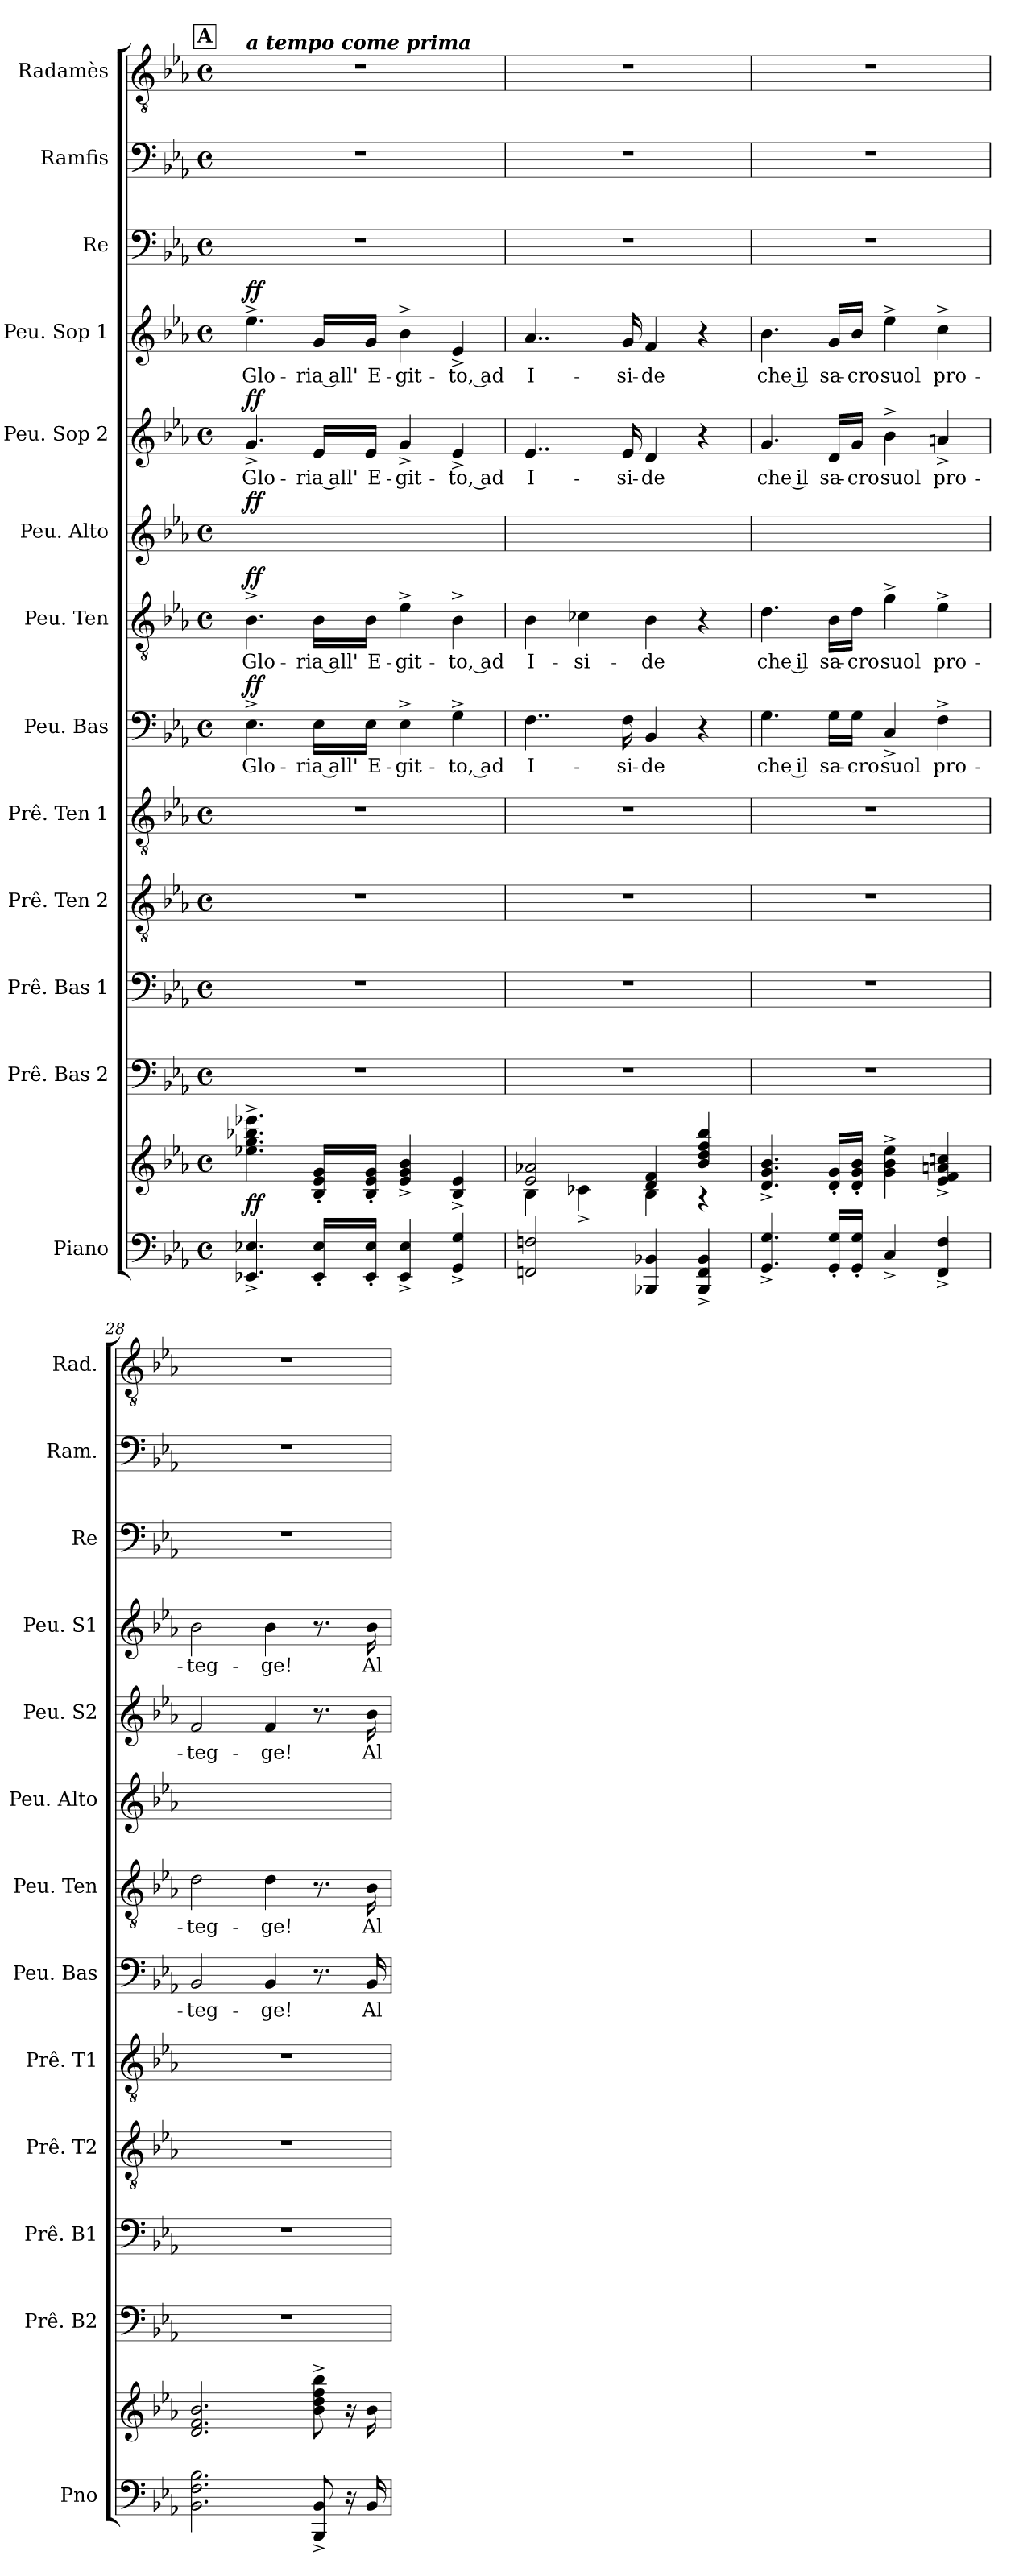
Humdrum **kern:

**kern	**kern	**dynam	**kern	**kern	**kern	**kern	**kern	**text	**dynam	**kern	**text	**dynam	**kern	**dynam	**kern	**text	**dynam	**kern	**text	**dynam	**kern	**kern	**kern
*part13	*part13	*part13	*part12	*part11	*part10	*part9	*part8	*part8	*part8	*part7	*part7	*part7	*part6	*part6	*part5	*part5	*part5	*part4	*part4	*part4	*part3	*part2	*part1
*staff14	*staff13	*staff13/14	*staff12	*staff11	*staff10	*staff9	*staff8	*staff8	*staff8	*staff7	*staff7	*staff7	*staff6	*staff6	*staff5	*staff5	*staff5	*staff4	*staff4	*staff4	*staff3	*staff2	*staff1
*I"Piano	*	*	*I"Prê. Bas 2	*I"Prê. Bas 1	*I"Prê. Ten 2	*I"Prê. Ten 1	*I"Peu. Bas	*	*	*I"Peu. Ten	*	*	*I"Peu. Alto	*	*I"Peu. Sop 2	*	*	*I"Peu. Sop 1	*	*	*I"Re	*I"Ramfis	*I"Radamès
*I'Pno	*	*	*I'Prê. B2	*I'Prê. B1	*I'Prê. T2	*I'Prê. T1	*I'Peu. Bas	*	*	*I'Peu. Ten	*	*	*I'Peu. Alto	*	*I'Peu. S2	*	*	*I'Peu. S1	*	*	*I'Re	*I'Ram.	*I'Rad.
!!LO:LB:g=z
*clefF4	*clefG2	*	*clefF4	*clefF4	*clefGv2	*clefGv2	*clefF4	*	*	*clefGv2	*	*	*clefG2	*	*clefG2	*	*	*clefG2	*	*	*clefF4	*clefF4	*clefGv2
*k[b-e-a-]	*k[b-e-a-]	*	*k[b-e-a-]	*k[b-e-a-]	*k[b-e-a-]	*k[b-e-a-]	*k[b-e-a-]	*	*	*k[b-e-a-]	*	*	*k[b-e-a-]	*	*k[b-e-a-]	*	*	*k[b-e-a-]	*	*	*k[b-e-a-]	*k[b-e-a-]	*k[b-e-a-]
*M4/4	*M4/4	*	*M4/4	*M4/4	*M4/4	*M4/4	*M4/4	*	*	*M4/4	*	*	*M4/4	*	*M4/4	*	*	*M4/4	*	*	*M4/4	*M4/4	*M4/4
*met(c)	*met(c)	*	*met(c)	*met(c)	*met(c)	*met(c)	*met(c)	*	*	*met(c)	*	*	*met(c)	*	*met(c)	*	*	*met(c)	*	*	*met(c)	*met(c)	*met(c)
!!LO:REH:place=s1:a:fs=18:t=A
=25	=25	=25	=25	=25	=25	=25	=25	=25	=25	=25	=25	=25	=25	=25	=25	=25	=25	=25	=25	=25	=25	=25	=25
!	!	!	!	!	!	!	!	!	!	!	!	!	!	!	!	!	!	!	!	!	!	!	!LO:TX:a:Bi:t=a tempo come prima
!	!	!LO:DY:a=2	!	!	!	!	!	!LO:LY:b:color=#0055FF	!LO:DY:a	!	!LO:LY:b:color=#0055FF	!LO:DY:a	!	!LO:DY:a	!	!LO:LY:b:color=#AA0000	!LO:DY:a	!	!LO:LY:b:color=#0055FF	!LO:DY:a	!	!	!
4.EE-X/^ 4.E-X/^	4.ee-X\^ 4.gg\^ 4.bb-X\^ 4.eee-X\^	ff	1r	1r	1r	1r	4.E-^\	Glo-	ff	4.B-^\	Glo-	ff	1ryy	ff	4.g^/	Glo-	ff	4.ee-^\	Glo-	ff	1r	1r	1r
!	!	!	!	!	!	!	!	!LO:LY:b:color=#0055FF	!	!	!LO:LY:b:color=#0055FF	!	!	!	!	!LO:LY:b:color=#AA0000	!	!	!LO:LY:b:color=#0055FF	!	!	!	!
16EE-/' 16E-/'LL	16B-/' 16e-/' 16g/'LL	.	.	.	.	.	16E-\LL	ria all'	.	16B-\LL	ria all'	.	.	.	16e-/LL	ria all'	.	16g/LL	ria all'	.	.	.	.
!	!	!	!	!	!	!	!	!LO:LY:b:color=#0055FF	!	!	!LO:LY:b:color=#0055FF	!	!	!	!	!LO:LY:b:color=#AA0000	!	!	!LO:LY:b:color=#0055FF	!	!	!	!
16EE-/' 16E-/'JJ	16B-/' 16e-/' 16g/'JJ	.	.	.	.	.	16E-\JJ	E-	.	16B-\JJ	E-	.	.	.	16e-/JJ	E-	.	16g/JJ	E-	.	.	.	.
!	!	!	!	!	!	!	!	!LO:LY:b:color=#0055FF	!	!	!LO:LY:b:color=#0055FF	!	!	!	!	!LO:LY:b:color=#AA0000	!	!	!LO:LY:b:color=#0055FF	!	!	!	!
4EE-/^ 4E-/^	4e-/^ 4g/^ 4b-/^	.	.	.	.	.	4E-^\	-git-	.	4e-^\	-git-	.	.	.	4g^/	-git-	.	4b-^\	-git-	.	.	.	.
!	!	!	!	!	!	!	!	!LO:LY:b:color=#0055FF	!	!	!LO:LY:b:color=#0055FF	!	!	!	!	!LO:LY:b:color=#AA0000	!	!	!LO:LY:b:color=#0055FF	!	!	!	!
4GG/^ 4G/^	4B-/^ 4e-/^	.	.	.	.	.	4G^\	to, ad	.	4B-^\	to, ad	.	.	.	4e-^/	to, ad	.	4e-^/	to, ad	.	.	.	.
=26	=26	=26	=26	=26	=26	=26	=26	=26	=26	=26	=26	=26	=26	=26	=26	=26	=26	=26	=26	=26	=26	=26	=26
*	*^	*	*	*	*	*	*	*	*	*	*	*	*	*	*	*	*	*	*	*	*	*	*
!	!	!	!	!	!	!	!	!	!LO:LY:b:color=#0055FF	!	!	!LO:LY:b:color=#0055FF	!	!	!	!	!LO:LY:b:color=#AA0000	!	!	!LO:LY:b:color=#0055FF	!	!	!	!
2FFn/ 2Fn/	2e-/ 2a-X/	4B-\	.	1r	1r	1r	1r	4..F\	I-	.	4B-\	I-	.	1ryy	.	4..e-/	I-	.	4..a-/	I-	.	1r	1r	1r
!	!	!	!	!	!	!	!	!	!	!	!	!LO:LY:b:color=#0055FF	!	!	!	!	!	!	!	!	!	!	!	!
.	.	4c-X^\	.	.	.	.	.	.	.	.	4c-X\	-si-	.	.	.	.	.	.	.	.	.	.	.	.
!	!	!	!	!	!	!	!	!	!LO:LY:b:color=#0055FF	!	!	!	!	!	!	!	!LO:LY:b:color=#AA0000	!	!	!LO:LY:b:color=#0055FF	!	!	!	!
.	.	.	.	.	.	.	.	16F\	-si-	.	.	.	.	.	.	16e-/	-si-	.	16g/	-si-	.	.	.	.
!	!	!	!	!	!	!	!	!	!LO:LY:b:color=#0055FF	!	!	!LO:LY:b:color=#0055FF	!	!	!	!	!LO:LY:b:color=#AA0000	!	!	!LO:LY:b:color=#0055FF	!	!	!	!
4BBB-X/ 4BB-X/	4d/ 4f/	4B-\	.	.	.	.	.	4BB-/	-de	.	4B-\	-de	.	.	.	4d/	-de	.	4f/	-de	.	.	.	.
4BBB-/^ 4FF/^ 4BB-/^	4b-/ 4dd/ 4ff/ 4bb-/	4r	.	.	.	.	.	4r	.	.	4r	.	.	.	.	4r	.	.	4r	.	.	.	.	.
=27	=27	=27	=27	=27	=27	=27	=27	=27	=27	=27	=27	=27	=27	=27	=27	=27	=27	=27	=27	=27	=27	=27	=27	=27
!	!	!	!	!	!	!	!	!	!LO:LY:b:color=#0055FF	!	!	!LO:LY:b:color=#0055FF	!	!	!	!	!LO:LY:b:color=#AA0000	!	!	!LO:LY:b:color=#0055FF	!	!	!	!
*	*v	*v	*	*	*	*	*	*	*	*	*	*	*	*	*	*	*	*	*	*	*	*	*	*
4.GG/^ 4.G/^	4.d/^ 4.g/^ 4.b-/^	.	1r	1r	1r	1r	4.G\	che il	.	4.d\	che il	.	1ryy	.	4.g/	che il	.	4.b-\	che il	.	1r	1r	1r
!	!	!	!	!	!	!	!	!LO:LY:b:color=#0055FF	!	!	!LO:LY:b:color=#0055FF	!	!	!	!	!LO:LY:b:color=#AA0000	!	!	!LO:LY:b:color=#0055FF	!	!	!	!
16GG/' 16G/'LL	16d/' 16g/'LL	.	.	.	.	.	16G\LL	sa-	.	16B-\LL	sa-	.	.	.	16d/LL	sa-	.	16g/LL	sa-	.	.	.	.
!	!	!	!	!	!	!	!	!LO:LY:b:color=#0055FF	!	!	!LO:LY:b:color=#0055FF	!	!	!	!	!LO:LY:b:color=#AA0000	!	!	!LO:LY:b:color=#0055FF	!	!	!	!
16GG/' 16G/'JJ	16d/' 16g/' 16b-/'JJ	.	.	.	.	.	16G\JJ	-cro	.	16d\JJ	-cro	.	.	.	16g/JJ	-cro	.	16b-/JJ	-cro	.	.	.	.
!	!	!	!	!	!	!	!	!LO:LY:b:color=#0055FF	!	!	!LO:LY:b:color=#0055FF	!	!	!	!	!LO:LY:b:color=#AA0000	!	!	!LO:LY:b:color=#0055FF	!	!	!	!
4C^/	4g\^ 4b-\^ 4ee-\^	.	.	.	.	.	4C^/	suol	.	4g^\	suol	.	.	.	4b-^\	suol	.	4ee-^\	suol	.	.	.	.
!	!	!	!	!	!	!	!	!LO:LY:b:color=#0055FF	!	!	!LO:LY:b:color=#0055FF	!	!	!	!	!LO:LY:b:color=#AA0000	!	!	!LO:LY:b:color=#0055FF	!	!	!	!
4FF/^ 4F/^	4e-/^ 4f/^ 4an/^ 4ccn/^	.	.	.	.	.	4F^\	pro-	.	4e-^\	pro-	.	.	.	4an^/	pro-	.	4cc^\	pro-	.	.	.	.
=28	=28	=28	=28	=28	=28	=28	=28	=28	=28	=28	=28	=28	=28	=28	=28	=28	=28	=28	=28	=28	=28	=28	=28
!	!	!	!	!	!	!	!	!LO:LY:b:color=#0055FF	!	!	!LO:LY:b:color=#0055FF	!	!	!	!	!LO:LY:b:color=#AA0000	!	!	!LO:LY:b:color=#0055FF	!	!	!	!
2.BB-\ 2.F\ 2.B-\	2.d/ 2.f/ 2.b-/	.	1r	1r	1r	1r	2BB-/	-teg-	.	2d\	-teg-	.	1ryy	.	2f/	-teg-	.	2b-\	-teg-	.	1r	1r	1r
!	!	!	!	!	!	!	!	!LO:LY:b:color=#0055FF	!	!	!LO:LY:b:color=#0055FF	!	!	!	!	!LO:LY:b:color=#AA0000	!	!	!LO:LY:b:color=#0055FF	!	!	!	!
.	.	.	.	.	.	.	4BB-/	-ge!	.	4d\	-ge!	.	.	.	4f/	-ge!	.	4b-\	-ge!	.	.	.	.
8BBB-/^ 8BB-/^	8b-\^ 8dd\^ 8ff\^ 8bb-\^	.	.	.	.	.	8.r	.	.	8.r	.	.	.	.	8.r	.	.	8.r	.	.	.	.	.
16r	16r	.	.	.	.	.	.	.	.	.	.	.	.	.	.	.	.	.	.	.	.	.	.
!	!	!	!	!	!	!	!	!LO:LY:b:color=#0055FF	!	!	!LO:LY:b:color=#0055FF	!	!	!	!	!LO:LY:b:color=#AA0000	!	!	!LO:LY:b:color=#0055FF	!	!	!	!
16BB-/	16b-\	.	.	.	.	.	16BB-/	Al	.	16B-\	Al	.	.	.	16b-\	Al	.	16b-\	Al	.	.	.	.
=	=	=	=	=	=	=	=	=	=	=	=	=	=	=	=	=	=	=	=	=	=	=	=
*-	*-	*-	*-	*-	*-	*-	*-	*-	*-	*-	*-	*-	*-	*-	*-	*-	*-	*-	*-	*-	*-	*-	*-
